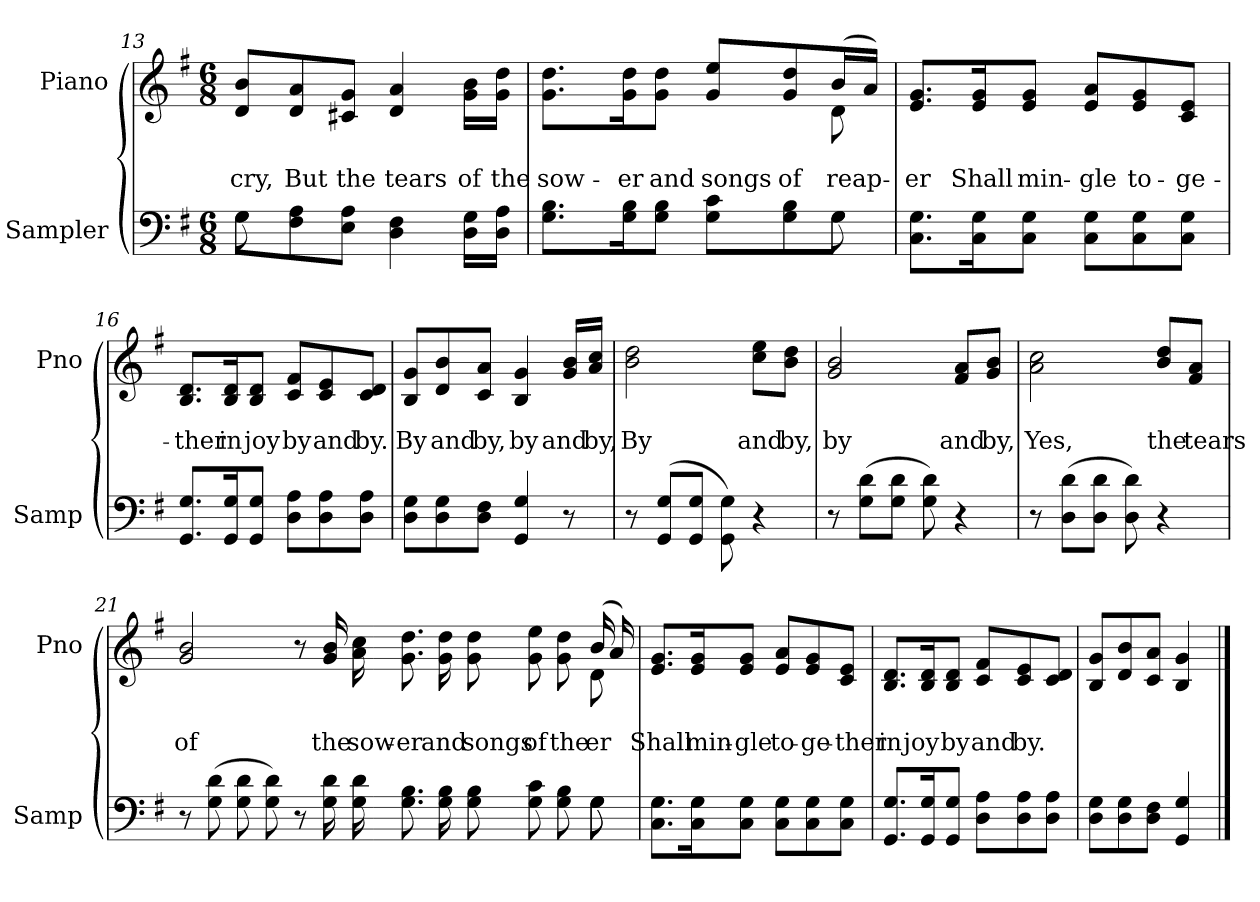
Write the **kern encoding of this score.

**kern	**kern	**text	**text
*part2	*part1	*part1	*part1
*staff2	*staff1	*staff1	*staff1
*I"Sampler	*I"Piano	*	*
*I'Samp	*I'Pno	*	*
*clefF4	*clefG2	*	*
*k[f#]	*k[f#]	*	*
*G:	*G:	*	*
*M6/8	*M6/8	*	*
=13	=13	=13	=13
*^	*	*	*
8G\L	8G	8d/ 8b/L	.	cry,
8F#\ 8A\	2ryy	8d/ 8a/	.	But
8E\ 8A\J	.	8c#X/ 8g/J	.	the
4D 4F#	.	4d 4a	.	tears
16D\ 16G\LL	8ryy	16g\ 16b\LL	.	of
16D\ 16A\JJ	.	16g\ 16dd\JJ	.	the
=14	=14	=14	=14	=14
*	*	*^	*	*
8.G\ 8.B\L	8ryy	8.g\ 8.dd\L	8ryy	.	sow-
*v	*v	*	*	*	*
*	*v	*v	*	*
16G\ 16B\K	16g\ 16dd\K	.	-er
8G\ 8B\J	8g\ 8dd\J	.	and
8G\ 8c\L	8g/ 8ee/L	.	songs
8G\ 8B\	8g/ 8dd/	.	of
*^	*^	*	*
8G\J	8G	(16b/L	8d	.	reap-
.	.	16a/JJ)	.	.	.
*v	*v	*	*	*	*
*	*v	*v	*	*
=15	=15	=15	=15
8.C\ 8.G\L	8.e/ 8.g/L	.	-er
16C\ 16G\K	16e/ 16g/K	.	Shall
8C\ 8G\J	8e/ 8g/J	.	min-
8C\ 8G\L	8e/ 8a/L	.	-gle
8C\ 8G\	8e/ 8g/	.	to-
8C\ 8G\J	8c/ 8e/J	.	-ge-
=16	=16	=16	=16
8.GG/ 8.G/L	8.B/ 8.d/L	.	-ther
16GG/ 16G/K	16B/ 16d/K	.	in
8GG/ 8G/J	8B/ 8d/J	.	joy
8D\ 8A\L	8c/ 8f#/L	.	by
8D\ 8A\	8c/ 8e/	.	and
8D\ 8A\J	8c/ 8d/J	.	by.
=17	=17	=17	=17
8D\ 8G\L	8B/ 8g/L	.	By
8D\ 8G\	8d/ 8b/	.	and
8D\ 8F#\J	8c/ 8a/J	.	by,
4GG 4G	4B 4g	.	by
8r	16g/ 16b/LL	.	and
.	16a/ 16cc/JJ	.	by,
=18	=18	=18	=18
8r	2b 2dd	.	By
(8GG/ 8G/L	.	.	.
8GG/ 8G/J	.	.	.
8GG\ 8G\)	.	.	.
4r	8cc\ 8ee\L	.	and
.	8b\ 8dd\J	.	by,
=19	=19	=19	=19
8r	2g 2b	.	by
(8G\ 8d\L	.	.	.
8G\ 8d\J	.	.	.
8G\ 8d\)	.	.	.
4r	8f#/ 8a/L	.	and
.	8g/ 8b/J	.	by,
=20	=20	=20	=20
8r	2a 2cc	.	Yes,
(8D\ 8d\L	.	.	.
8D\ 8d\J	.	.	.
8D\ 8d\)	.	.	.
4r	8b/ 8dd/L	.	the
.	8f#/ 8a/J	.	tears
=21	=21	=21	=21
*^	*^	*	*
8r	4.ryy	2g 2b	4.ryy	.	of
(8G\ 8d\	.	.	.	.	.
8G\ 8d\	.	.	.	.	.
*v	*v	*	*	*	*
*	*v	*v	*	*
8G\ 8d\)	.	.	.
8r	8r	.	.
16G\ 16d\	16g 16b	.	the
16G\ 16d\	16a 16cc	.	sow-
8.G 8.B	8.g 8.dd	.	-er
16G 16B	16g 16dd	.	and
8G 8B	8g 8dd	.	songs
8G 8c	8g 8ee	.	of
8G 8B	8g 8dd	.	the
*^	*^	*	*
8G\	8G	(16b/	8d	.	-er
.	.	16a/)	.	.	.
*v	*v	*	*	*	*
*	*v	*v	*	*
=22	=22	=22	=22
8.C\ 8.G\L	8.e/ 8.g/L	.	Shall
16C\ 16G\K	16e/ 16g/K	.	min-
8C\ 8G\J	8e/ 8g/J	.	-gle
8C\ 8G\L	8e/ 8a/L	.	to-
8C\ 8G\	8e/ 8g/	.	-ge-
8C\ 8G\J	8c/ 8e/J	.	-ther
=23	=23	=23	=23
8.GG/ 8.G/L	8.B/ 8.d/L	.	in
16GG/ 16G/K	16B/ 16d/K	.	joy
8GG/ 8G/J	8B/ 8d/J	.	by
8D\ 8A\L	8c/ 8f#/L	.	and
8D\ 8A\	8c/ 8e/	.	by.
8D\ 8A\J	8c/ 8d/J	.	.
=24	=24	=24	=24
8D\ 8G\L	8B/ 8g/L	.	.
8D\ 8G\	8d/ 8b/	.	.
8D\ 8F#\J	8c/ 8a/J	.	.
4GG 4G	4B 4g	.	.
==	==	==	==
*-	*-	*-	*-
